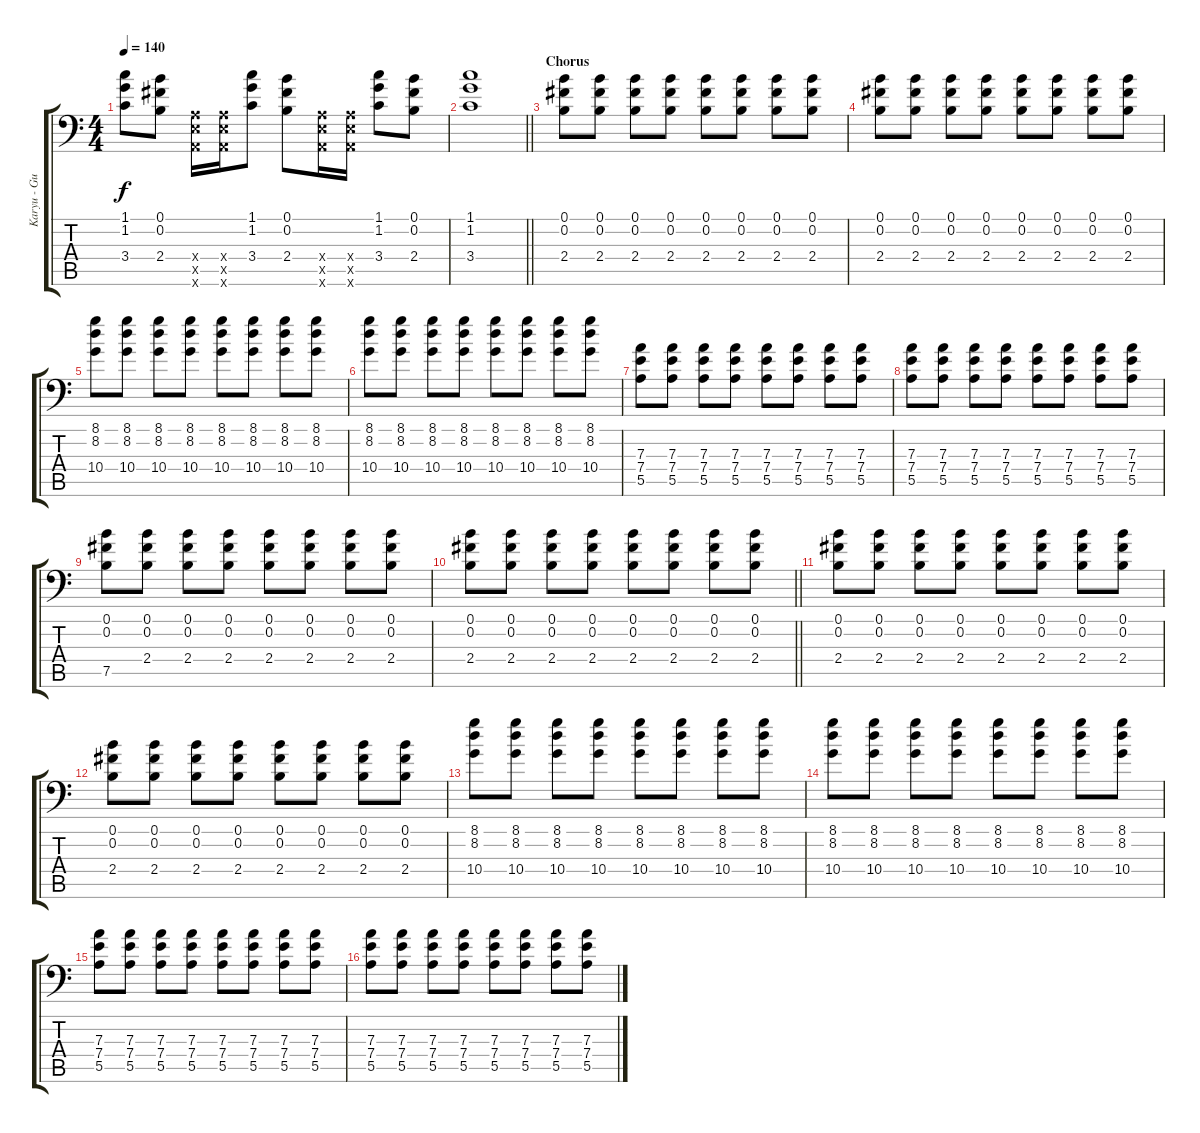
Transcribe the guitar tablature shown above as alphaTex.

\track ("Karyu - Guitar 2" "Karyu - Gu") {instrument distortionguitar}
\staff {score tabs}
\tuning (B3 Gb3 D3 A2 E2 A1) {hide}
\ts (4 4)
\tempo 140
\clef f4
\ks c
(1.1 1.2 3.4).8{dy f} (0.1 0.2 2.4).8 (0.4{x} 0.5{x} 0.6{x}).16 (0.4{x} 0.5{x} 0.6{x}).16 (1.1 1.2 3.4).8 (0.1 0.2 2.4).8 (0.4{x} 0.5{x} 0.6{x}).16 (0.4{x} 0.5{x} 0.6{x}).16 (1.1 1.2 3.4).8 (0.1 0.2 2.4).8 |
\barLineRight lightlight
(1.1 1.2 3.4).1 |
\section ("" "Chorus")
(0.1 0.2 2.4).8 (0.1 0.2 2.4).8 (0.1 0.2 2.4).8 (0.1 0.2 2.4).8 (0.1 0.2 2.4).8 (0.1 0.2 2.4).8 (0.1 0.2 2.4).8 (0.1 0.2 2.4).8 |
(0.1 0.2 2.4).8 (0.1 0.2 2.4).8 (0.1 0.2 2.4).8 (0.1 0.2 2.4).8 (0.1 0.2 2.4).8 (0.1 0.2 2.4).8 (0.1 0.2 2.4).8 (0.1 0.2 2.4).8 |
(8.1 8.2 10.4).8 (8.1 8.2 10.4).8 (8.1 8.2 10.4).8 (8.1 8.2 10.4).8 (8.1 8.2 10.4).8 (8.1 8.2 10.4).8 (8.1 8.2 10.4).8 (8.1 8.2 10.4).8 |
(8.1 8.2 10.4).8 (8.1 8.2 10.4).8 (8.1 8.2 10.4).8 (8.1 8.2 10.4).8 (8.1 8.2 10.4).8 (8.1 8.2 10.4).8 (8.1 8.2 10.4).8 (8.1 8.2 10.4).8 |
(7.3 7.4 5.5).8 (7.3 7.4 5.5).8 (7.3 7.4 5.5).8 (7.3 7.4 5.5).8 (7.3 7.4 5.5).8 (7.3 7.4 5.5).8 (7.3 7.4 5.5).8 (7.3 7.4 5.5).8 |
(7.3 7.4 5.5).8 (7.3 7.4 5.5).8 (7.3 7.4 5.5).8 (7.3 7.4 5.5).8 (7.3 7.4 5.5).8 (7.3 7.4 5.5).8 (7.3 7.4 5.5).8 (7.3 7.4 5.5).8 |
(0.1 0.2 7.5).8 (0.1 0.2 2.4).8 (0.1 0.2 2.4).8 (0.1 0.2 2.4).8 (0.1 0.2 2.4).8 (0.1 0.2 2.4).8 (0.1 0.2 2.4).8 (0.1 0.2 2.4).8 |
\barLineRight lightlight
(0.1 0.2 2.4).8 (0.1 0.2 2.4).8 (0.1 0.2 2.4).8 (0.1 0.2 2.4).8 (0.1 0.2 2.4).8 (0.1 0.2 2.4).8 (0.1 0.2 2.4).8 (0.1 0.2 2.4).8 |
\section ("" "")
(0.1 0.2 2.4).8 (0.1 0.2 2.4).8 (0.1 0.2 2.4).8 (0.1 0.2 2.4).8 (0.1 0.2 2.4).8 (0.1 0.2 2.4).8 (0.1 0.2 2.4).8 (0.1 0.2 2.4).8 |
(0.1 0.2 2.4).8 (0.1 0.2 2.4).8 (0.1 0.2 2.4).8 (0.1 0.2 2.4).8 (0.1 0.2 2.4).8 (0.1 0.2 2.4).8 (0.1 0.2 2.4).8 (0.1 0.2 2.4).8 |
(8.1 8.2 10.4).8 (8.1 8.2 10.4).8 (8.1 8.2 10.4).8 (8.1 8.2 10.4).8 (8.1 8.2 10.4).8 (8.1 8.2 10.4).8 (8.1 8.2 10.4).8 (8.1 8.2 10.4).8 |
(8.1 8.2 10.4).8 (8.1 8.2 10.4).8 (8.1 8.2 10.4).8 (8.1 8.2 10.4).8 (8.1 8.2 10.4).8 (8.1 8.2 10.4).8 (8.1 8.2 10.4).8 (8.1 8.2 10.4).8 |
(7.3 7.4 5.5).8 (7.3 7.4 5.5).8 (7.3 7.4 5.5).8 (7.3 7.4 5.5).8 (7.3 7.4 5.5).8 (7.3 7.4 5.5).8 (7.3 7.4 5.5).8 (7.3 7.4 5.5).8 |
(7.3 7.4 5.5).8 (7.3 7.4 5.5).8 (7.3 7.4 5.5).8 (7.3 7.4 5.5).8 (7.3 7.4 5.5).8 (7.3 7.4 5.5).8 (7.3 7.4 5.5).8 (7.3 7.4 5.5).8
